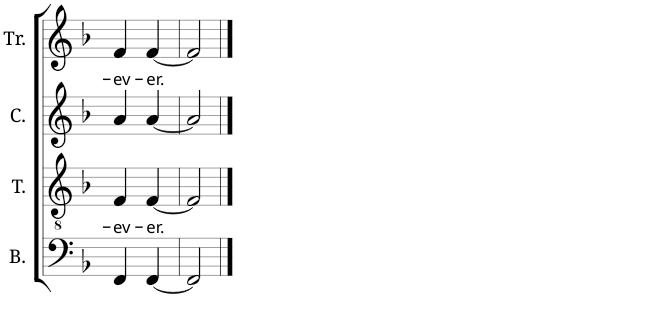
**kern	**kern	**text	**kern	**kern	**text
*part4	*part3	*part3	*part2	*part1	*part1
*staff4	*staff3	*staff3	*staff2	*staff1	*staff1
*I"B.	*I"T.	*	*I"C.	*I"Tr.	*
*I'B.	*I'T.	*	*I'C.	*I'Tr.	*
!!LO:PB:g=z
*clefF4	*clefGv2	*	*clefG2	*clefG2	*
*k[b-]	*k[b-]	*	*k[b-]	*k[b-]	*
*M2/4	*M2/4	*	*M2/4	*M2/4	*
=32	=32	=32	=32	=32	=32
!	!	!LO:LY:b	!	!	!LO:LY:b
4FF/	4F/	-ev-	4a/	4f/	-ev-
!	!	!LO:LY:b	!	!	!LO:LY:b
[4FF/	[4F/	-er.	[4a/	[4f/	-er.
=33	=33	=33	=33	=33	=33
2FF/]	2F/]	.	2a/]	2f/]	.
==	==	==	==	==	==
*-	*-	*-	*-	*-	*-
